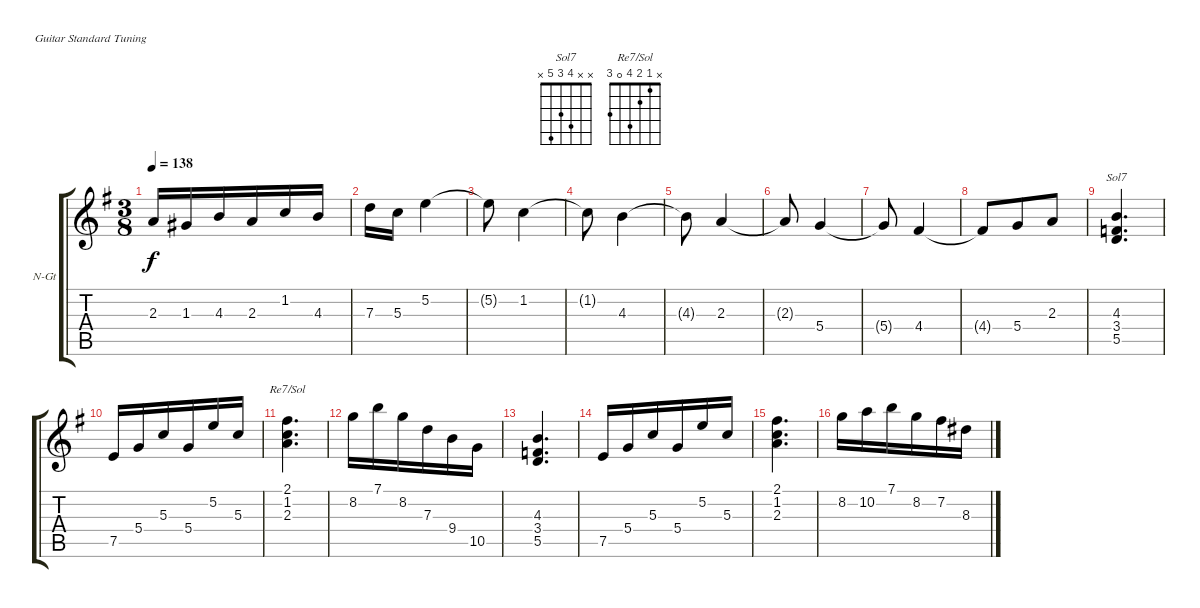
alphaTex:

\bracketExtendMode groupsimilarinstruments
\firstSystemTrackNameOrientation horizontal
\otherSystemsTrackNameOrientation horizontal
\track ("Acoustic guitar 1" "N-Gt") {instrument acousticguitarnylon}
\staff {score tabs}
\tuning (E4 B3 G3 D3 A2 E2)
\chord ("Sol7" x x 4 3 5 x) {showfingering false}
\chord ("Re7/Sol" x 1 2 4 0 3) {showfingering false}
\ts (3 8)
\tempo 138
\clef g2
\ks g
2.3.16{dy f} 1.3.16 4.3.16 2.3.16 1.2.16 4.3.16 |
7.3.16 5.3.16 5.2.4 |
5.2{t}.8 1.2.4 |
1.2{t}.8 4.3.4 |
4.3{t}.8 2.3.4 |
2.3{t}.8 5.4.4 |
5.4{t}.8 4.4.4 |
4.4{t}.8 5.4.8 2.3.8 |
(4.3 3.4 5.5).4{d ch "Sol7"} |
7.5.16 5.4.16 5.3.16 5.4.16 5.2.16 5.3.16 |
(2.1 1.2 2.3).4{d ch "Re7/Sol"} |
8.2.16 7.1.16 8.2.16 7.3.16 9.4.16 10.5.16 |
(4.3 3.4 5.5).4{d} |
7.5.16 5.4.16 5.3.16 5.4.16 5.2.16 5.3.16 |
(2.1 1.2 2.3).4{d} |
8.2.16 10.2.16 7.1.16 8.2.16 7.2.16 8.3.16
